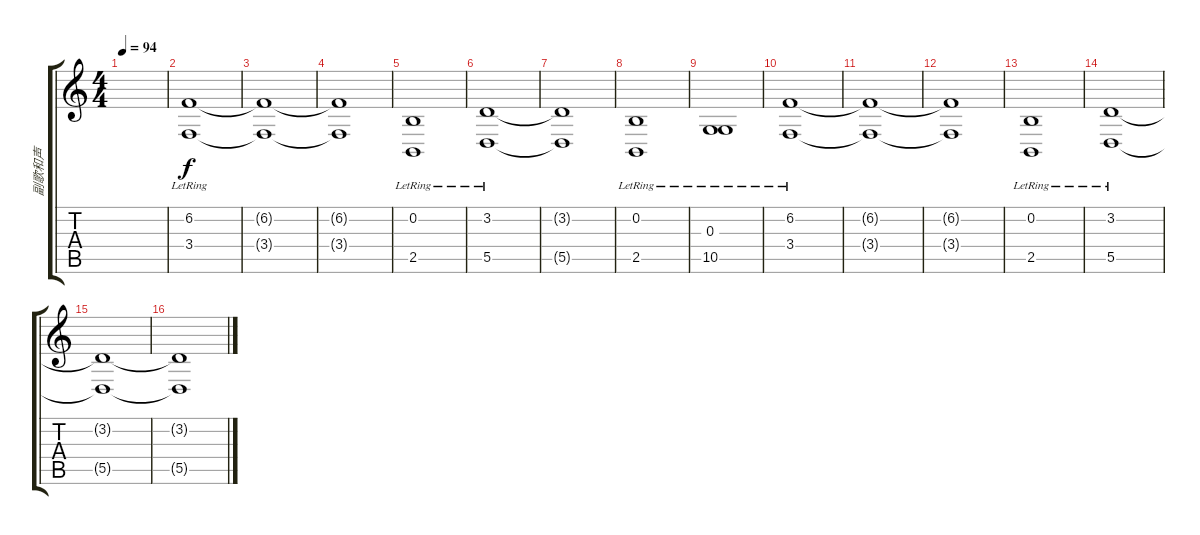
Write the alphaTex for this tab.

\track ("副歌和声" "副歌和声") {instrument stringensemble2}
\staff {score tabs}
\tuning (E4 B3 G3 D3 A2 E2) {hide}
\ts (4 4)
\tempo 94
\clef g2
\ks c
|
(6.2{lr} 3.4{lr}).1 |
(6.2{t} 3.4{t}).1 |
(6.2{t} 3.4{t}).1 |
(0.2{lr} 2.5{lr}).1 |
(3.2{lr} 5.5{lr}).1 |
(3.2{t} 5.5{t}).1 |
(0.2{lr} 2.5{lr}).1 |
(0.3{lr} 10.5{lr}).1 |
(6.2{lr} 3.4{lr}).1 |
(6.2{t} 3.4{t}).1 |
(6.2{t} 3.4{t}).1 |
(0.2{lr} 2.5{lr}).1 |
(3.2{lr} 5.5{lr}).1 |
(3.2{t} 5.5{t}).1 |
(3.2{t} 5.5{t}).1
